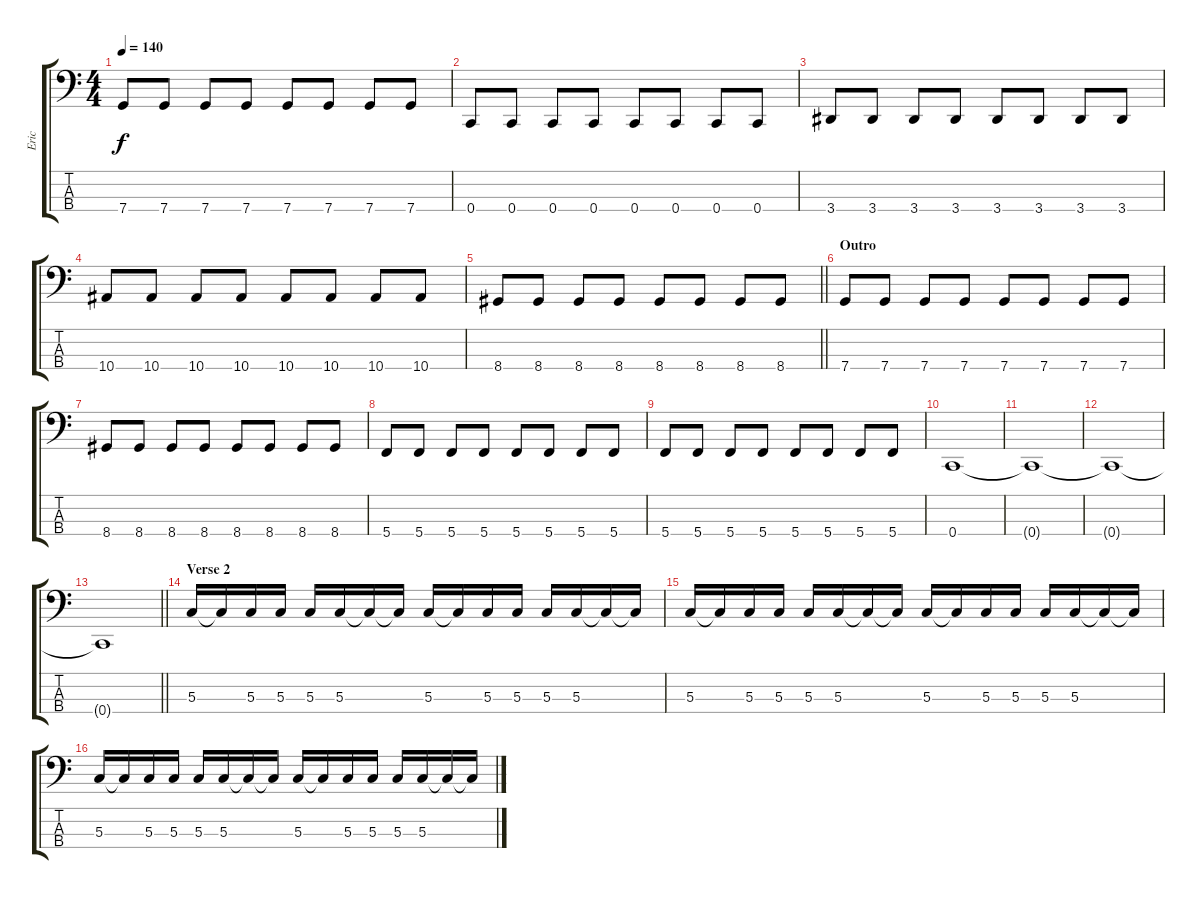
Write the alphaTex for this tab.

\track ("Eric" "Eric") {instrument electricbassfinger}
\staff {score tabs}
\tuning (F2 C2 G1 C1) {hide}
\ts (4 4)
\tempo 140
\clef f4
\ks c
7.4.8{dy f} 7.4.8 7.4.8 7.4.8 7.4.8 7.4.8 7.4.8 7.4.8 |
0.4.8 0.4.8 0.4.8 0.4.8 0.4.8 0.4.8 0.4.8 0.4.8 |
3.4.8 3.4.8 3.4.8 3.4.8 3.4.8 3.4.8 3.4.8 3.4.8 |
10.4.8 10.4.8 10.4.8 10.4.8 10.4.8 10.4.8 10.4.8 10.4.8 |
\barLineRight lightlight
8.4.8 8.4.8 8.4.8 8.4.8 8.4.8 8.4.8 8.4.8 8.4.8 |
\section ("" "Outro")
7.4.8 7.4.8 7.4.8 7.4.8 7.4.8 7.4.8 7.4.8 7.4.8 |
8.4.8 8.4.8 8.4.8 8.4.8 8.4.8 8.4.8 8.4.8 8.4.8 |
5.4.8 5.4.8 5.4.8 5.4.8 5.4.8 5.4.8 5.4.8 5.4.8 |
5.4.8 5.4.8 5.4.8 5.4.8 5.4.8 5.4.8 5.4.8 5.4.8 |
0.4.1 |
0.4{t}.1 |
0.4{t}.1 |
\barLineRight lightlight
0.4{t}.1 |
\section ("" "Verse 2")
5.3.16 5.3{t}.16 5.3.16 5.3.16 5.3.16 5.3.16 5.3{t}.16 5.3{t}.16 5.3.16 5.3{t}.16 5.3.16 5.3.16 5.3.16 5.3.16 5.3{t}.16 5.3{t}.16 |
5.3.16 5.3{t}.16 5.3.16 5.3.16 5.3.16 5.3.16 5.3{t}.16 5.3{t}.16 5.3.16 5.3{t}.16 5.3.16 5.3.16 5.3.16 5.3.16 5.3{t}.16 5.3{t}.16 |
5.3.16 5.3{t}.16 5.3.16 5.3.16 5.3.16 5.3.16 5.3{t}.16 5.3{t}.16 5.3.16 5.3{t}.16 5.3.16 5.3.16 5.3.16 5.3.16 5.3{t}.16 5.3{t}.16
